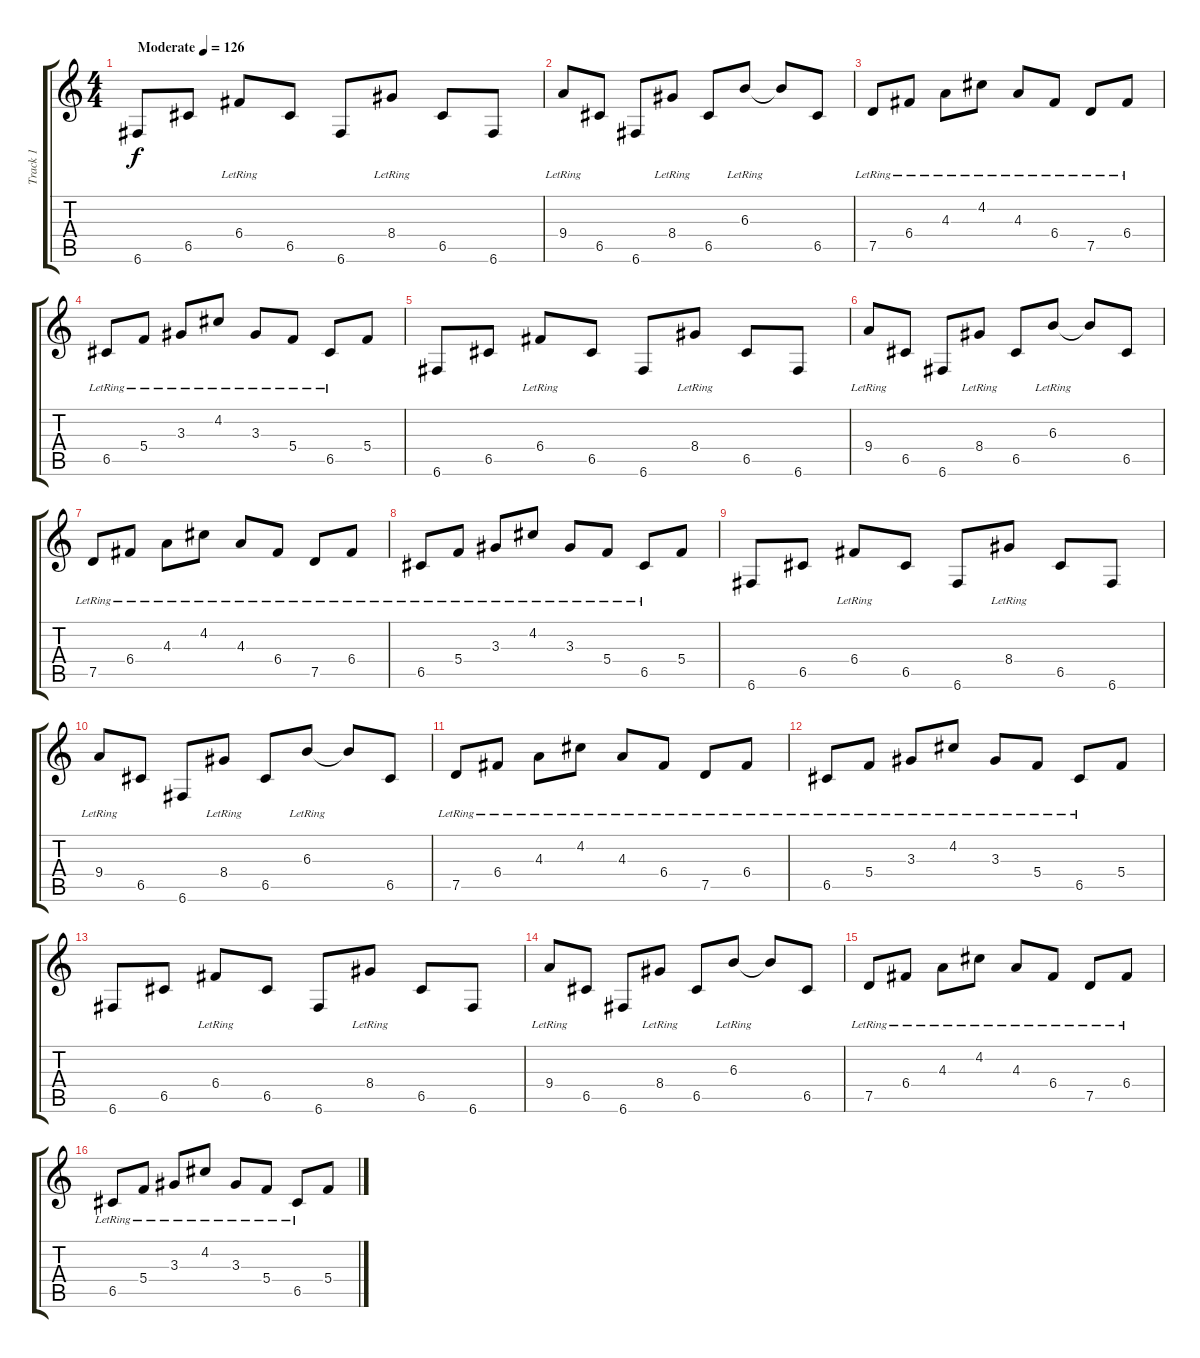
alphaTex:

\track ("Track 1" "Track 1") {instrument electricguitarjazz}
\staff {score tabs}
\tuning (D4 A3 F3 C3 G2 C2) {hide}
\ts (4 4)
\tempo (126 "Moderate")
\clef g2
\ks c
6.6.8{dy f instrument electricguitarjazz} 6.5.8 6.4{lr}.8 6.5.8 6.6.8 8.4{lr}.8 6.5.8 6.6.8 |
9.4{lr}.8 6.5.8 6.6.8 8.4{lr}.8 6.5.8 6.3{lr}.8 6.3{t}.8 6.5.8 |
7.5{lr}.8 6.4{lr}.8 4.3{lr}.8 4.2{lr}.8 4.3{lr}.8 6.4{lr}.8 7.5{lr}.8 6.4{lr}.8 |
6.5{lr}.8 5.4{lr}.8 3.3{lr}.8 4.2{lr}.8 3.3{lr}.8 5.4{lr}.8 6.5{lr}.8 5.4.8 |
6.6.8 6.5.8 6.4{lr}.8 6.5.8 6.6.8 8.4{lr}.8 6.5.8 6.6.8 |
9.4{lr}.8 6.5.8 6.6.8 8.4{lr}.8 6.5.8 6.3{lr}.8 6.3{t}.8 6.5.8 |
7.5{lr}.8 6.4{lr}.8 4.3{lr}.8 4.2{lr}.8 4.3{lr}.8 6.4{lr}.8 7.5{lr}.8 6.4{lr}.8 |
6.5{lr}.8 5.4{lr}.8 3.3{lr}.8 4.2{lr}.8 3.3{lr}.8 5.4{lr}.8 6.5{lr}.8 5.4.8 |
6.6.8 6.5.8 6.4{lr}.8 6.5.8 6.6.8 8.4{lr}.8 6.5.8 6.6.8 |
9.4{lr}.8 6.5.8 6.6.8 8.4{lr}.8 6.5.8 6.3{lr}.8 6.3{t}.8 6.5.8 |
7.5{lr}.8 6.4{lr}.8 4.3{lr}.8 4.2{lr}.8 4.3{lr}.8 6.4{lr}.8 7.5{lr}.8 6.4{lr}.8 |
6.5{lr}.8 5.4{lr}.8 3.3{lr}.8 4.2{lr}.8 3.3{lr}.8 5.4{lr}.8 6.5{lr}.8 5.4.8 |
6.6.8 6.5.8 6.4{lr}.8 6.5.8 6.6.8 8.4{lr}.8 6.5.8 6.6.8 |
9.4{lr}.8 6.5.8 6.6.8 8.4{lr}.8 6.5.8 6.3{lr}.8 6.3{t}.8 6.5.8 |
7.5{lr}.8 6.4{lr}.8 4.3{lr}.8 4.2{lr}.8 4.3{lr}.8 6.4{lr}.8 7.5{lr}.8 6.4{lr}.8 |
6.5{lr}.8 5.4{lr}.8 3.3{lr}.8 4.2{lr}.8 3.3{lr}.8 5.4{lr}.8 6.5{lr}.8 5.4.8
